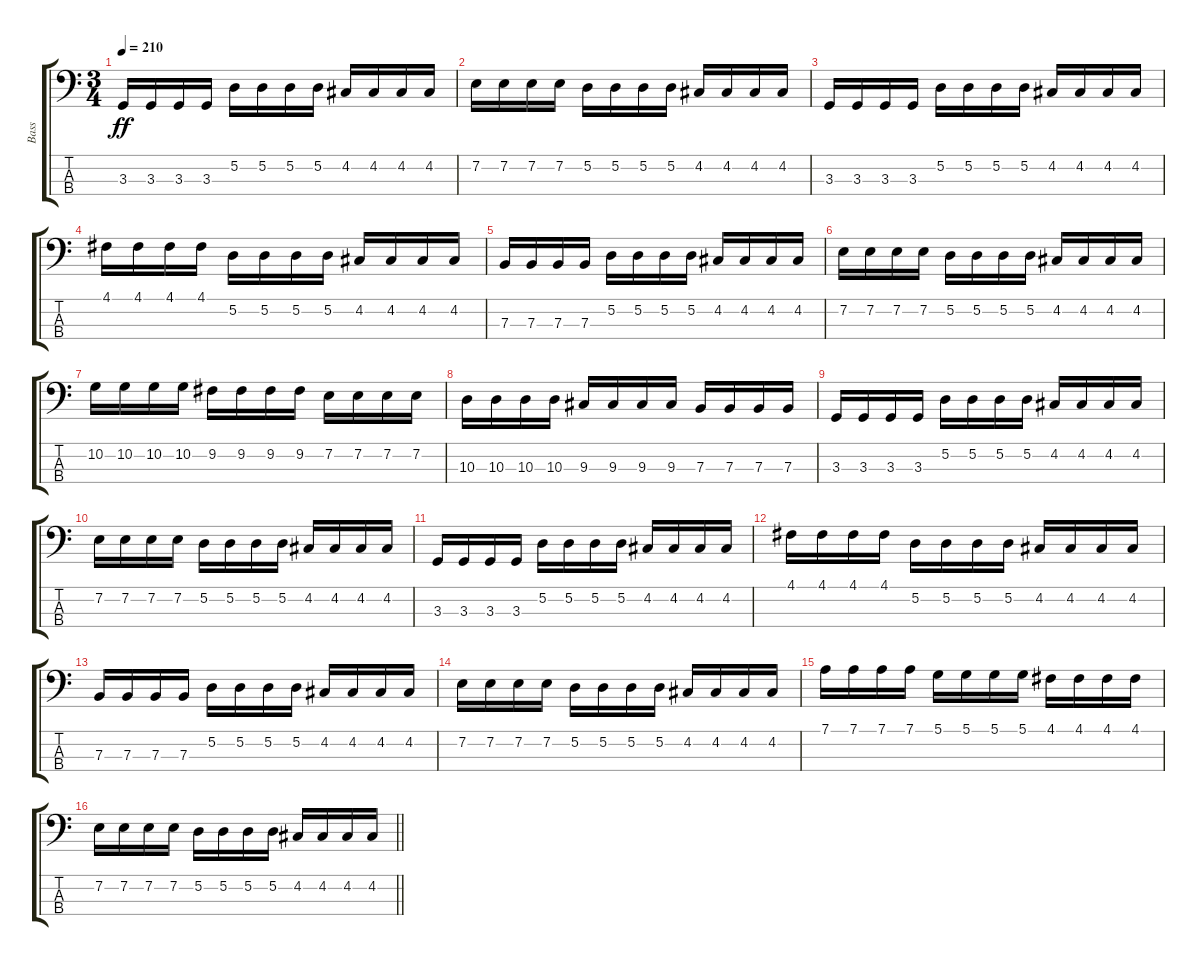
\track ("Bass" "Bass") {instrument electricbassfinger}
\staff {score tabs}
\tuning (D2 A1 E1 B0) {hide}
\ts (3 4)
\tempo 210
\clef f4
\ks c
3.3.16{dy ff} 3.3.16 3.3.16 3.3.16 5.2.16 5.2.16 5.2.16 5.2.16 4.2.16 4.2.16 4.2.16 4.2.16 |
7.2.16 7.2.16 7.2.16 7.2.16 5.2.16 5.2.16 5.2.16 5.2.16 4.2.16 4.2.16 4.2.16 4.2.16 |
3.3.16 3.3.16 3.3.16 3.3.16 5.2.16 5.2.16 5.2.16 5.2.16 4.2.16 4.2.16 4.2.16 4.2.16 |
4.1.16 4.1.16 4.1.16 4.1.16 5.2.16 5.2.16 5.2.16 5.2.16 4.2.16 4.2.16 4.2.16 4.2.16 |
7.3.16 7.3.16 7.3.16 7.3.16 5.2.16 5.2.16 5.2.16 5.2.16 4.2.16 4.2.16 4.2.16 4.2.16 |
7.2.16 7.2.16 7.2.16 7.2.16 5.2.16 5.2.16 5.2.16 5.2.16 4.2.16 4.2.16 4.2.16 4.2.16 |
10.2.16 10.2.16 10.2.16 10.2.16 9.2.16 9.2.16 9.2.16 9.2.16 7.2.16 7.2.16 7.2.16 7.2.16 |
10.3.16 10.3.16 10.3.16 10.3.16 9.3.16 9.3.16 9.3.16 9.3.16 7.3.16 7.3.16 7.3.16 7.3.16 |
3.3.16 3.3.16 3.3.16 3.3.16 5.2.16 5.2.16 5.2.16 5.2.16 4.2.16 4.2.16 4.2.16 4.2.16 |
7.2.16 7.2.16 7.2.16 7.2.16 5.2.16 5.2.16 5.2.16 5.2.16 4.2.16 4.2.16 4.2.16 4.2.16 |
3.3.16 3.3.16 3.3.16 3.3.16 5.2.16 5.2.16 5.2.16 5.2.16 4.2.16 4.2.16 4.2.16 4.2.16 |
4.1.16 4.1.16 4.1.16 4.1.16 5.2.16 5.2.16 5.2.16 5.2.16 4.2.16 4.2.16 4.2.16 4.2.16 |
7.3.16 7.3.16 7.3.16 7.3.16 5.2.16 5.2.16 5.2.16 5.2.16 4.2.16 4.2.16 4.2.16 4.2.16 |
7.2.16 7.2.16 7.2.16 7.2.16 5.2.16 5.2.16 5.2.16 5.2.16 4.2.16 4.2.16 4.2.16 4.2.16 |
7.1.16 7.1.16 7.1.16 7.1.16 5.1.16 5.1.16 5.1.16 5.1.16 4.1.16 4.1.16 4.1.16 4.1.16 |
\barLineRight lightlight
7.2.16 7.2.16 7.2.16 7.2.16 5.2.16 5.2.16 5.2.16 5.2.16 4.2.16 4.2.16 4.2.16 4.2.16
